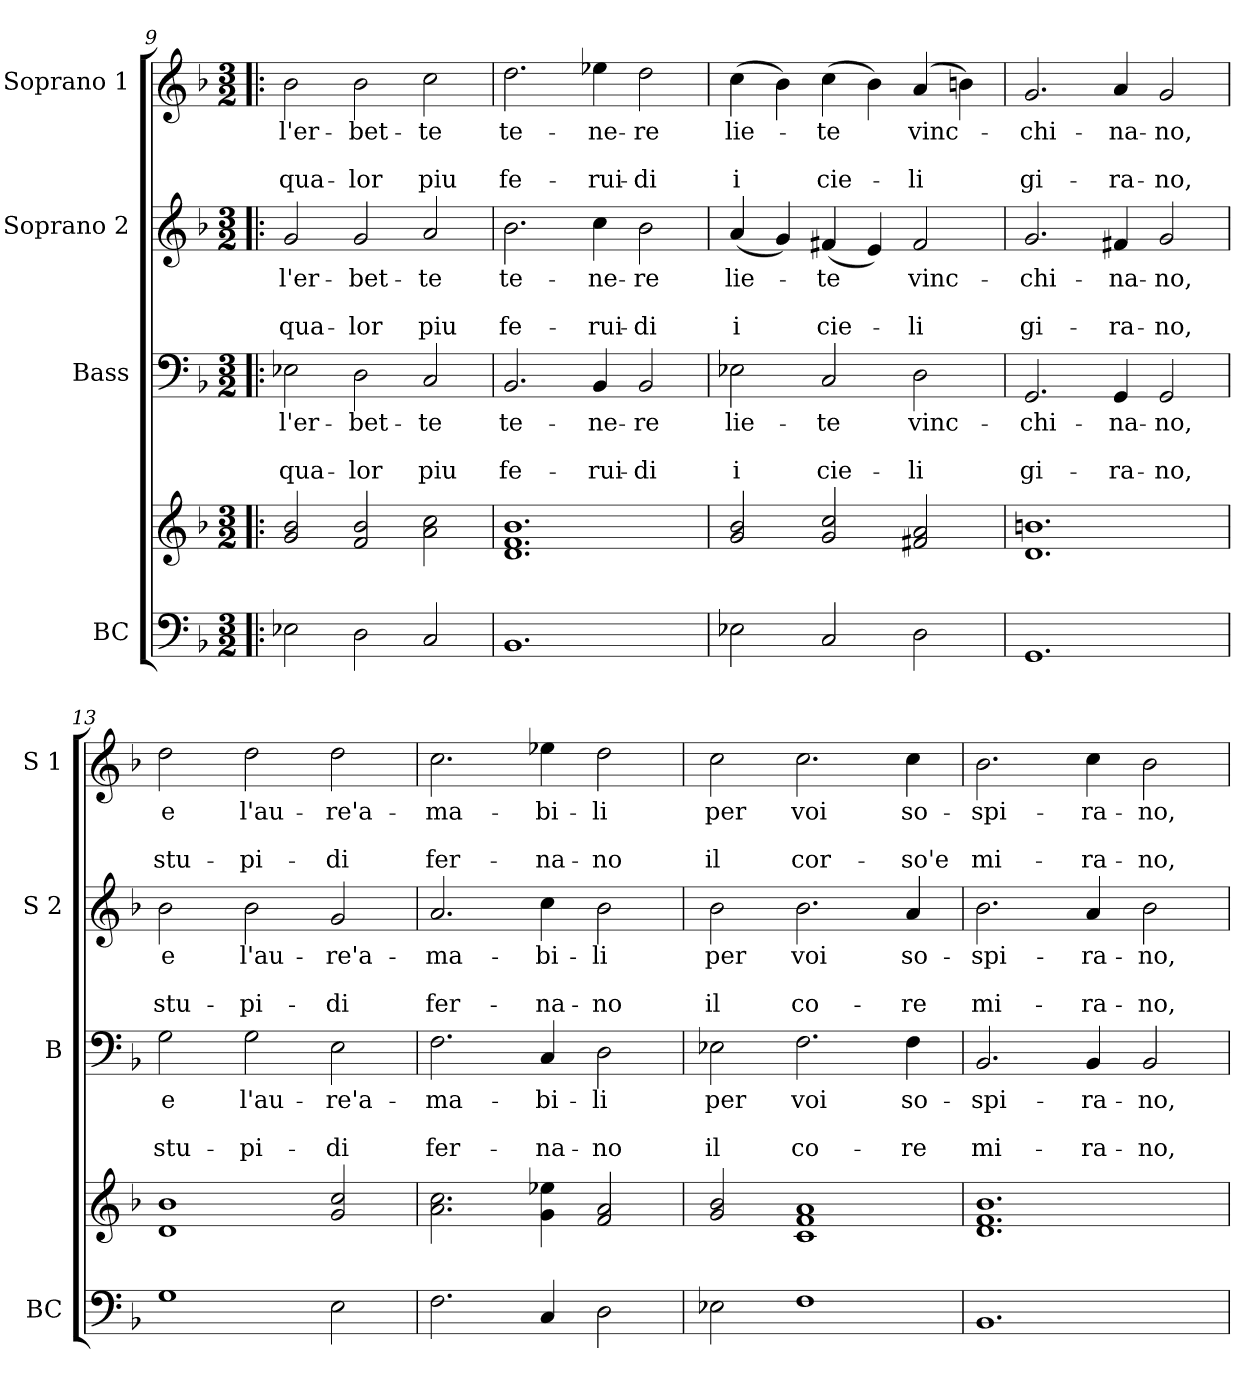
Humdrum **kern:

**kern	**kern	**kern	**text	**text	**text	**kern	**text	**text	**text	**kern	**text	**text	**text
*part4	*part4	*part3	*part3	*part3	*part3	*part2	*part2	*part2	*part2	*part1	*part1	*part1	*part1
*staff5	*staff4	*staff3	*staff3	*staff3	*staff3	*staff2	*staff2	*staff2	*staff2	*staff1	*staff1	*staff1	*staff1
*I"BC	*	*I"Bass	*	*	*	*I"Soprano 2	*	*	*	*I"Soprano 1	*	*	*
*I'BC	*	*I'B	*	*	*	*I'S 2	*	*	*	*I'S 1	*	*	*
*clefF4	*clefG2	*clefF4	*	*	*	*clefG2	*	*	*	*clefG2	*	*	*
*k[b-]	*k[b-]	*k[b-]	*	*	*	*k[b-]	*	*	*	*k[b-]	*	*	*
*F:	*F:	*F:	*	*	*	*F:	*	*	*	*F:	*	*	*
*M3/2	*M3/2	*M3/2	*	*	*	*M3/2	*	*	*	*M3/2	*	*	*
=9!|:	=9!|:	=9!|:	=9!|:	=9!|:	=9!|:	=9!|:	=9!|:	=9!|:	=9!|:	=9!|:	=9!|:	=9!|:	=9!|:
2E-X\	2g/ 2b-/	2E-X\	l'er-	.	qua-	2g/	l'er-	.	qua-	2b-\	l'er-	.	qua-
2D\	2f/ 2b-/	2D\	-bet-	.	-lor	2g/	-bet-	.	-lor	2b-\	-bet-	.	-lor
2C/	2a\ 2cc\	2C/	-te	.	piu	2a/	-te	.	piu	2cc\	-te	.	piu
=10	=10	=10	=10	=10	=10	=10	=10	=10	=10	=10	=10	=10	=10
1.BB-	1.d 1.f 1.b-	2.BB-/	te-	.	fe-	2.b-\	te-	.	fe-	2.dd\	te-	.	fe-
.	.	4BB-/	-ne-	.	-rui-	4cc\	-ne-	.	-rui-	4ee-X\	-ne-	.	-rui-
.	.	2BB-/	-re	.	-di	2b-\	-re	.	-di	2dd\	-re	.	-di
!!LO:PB:g=z
=11	=11	=11	=11	=11	=11	=11	=11	=11	=11	=11	=11	=11	=11
2E-X\	2g/ 2b-/	2E-X\	lie-	.	i	(4a/	lie-	.	i	(4cc\	lie-	.	i
.	.	.	.	.	.	4g/)	.	.	.	4b-\)	.	.	.
2C/	2g/ 2cc/	2C/	-te	.	cie-	(4f#X/	-te	.	cie-	(4cc\	-te	.	cie-
.	.	.	.	.	.	4e/)	.	.	.	4b-\)	.	.	.
2D\	2f#X/ 2a/	2D\	vinc-	.	-li	2f#/	vinc-	.	-li	(4a/	vinc-	.	-li
.	.	.	.	.	.	.	.	.	.	4bn\)	.	.	.
=12	=12	=12	=12	=12	=12	=12	=12	=12	=12	=12	=12	=12	=12
1.GG	1.d 1.bn	2.GG/	-chi-	.	gi-	2.g/	-chi-	.	gi-	2.g/	-chi-	.	gi-
.	.	4GG/	-na-	.	-ra-	4f#X/	-na-	.	-ra-	4a/	-na-	.	-ra-
.	.	2GG/	-no,	.	-no,	2g/	-no,	.	-no,	2g/	-no,	.	-no,
=13	=13	=13	=13	=13	=13	=13	=13	=13	=13	=13	=13	=13	=13
1G	1d 1b-	2G\	e	.	stu-	2b-\	e	.	stu-	2dd\	e	.	stu-
.	.	2G\	l'au-	.	-pi-	2b-\	l'au-	.	-pi-	2dd\	l'au-	.	-pi-
2E\	2g/ 2cc/	2E\	-re'a-	.	-di	2g/	-re'a-	.	-di	2dd\	-re'a-	.	-di
=14	=14	=14	=14	=14	=14	=14	=14	=14	=14	=14	=14	=14	=14
2.F\	2.a\ 2.cc\	2.F\	-ma-	.	fer-	2.a/	-ma-	.	fer-	2.cc\	-ma-	.	fer-
4C/	4g\ 4ee-X\	4C/	-bi-	.	-na-	4cc\	-bi-	.	-na-	4ee-X\	-bi-	.	-na-
2D\	2f/ 2a/	2D\	-li	.	-no	2b-\	-li	.	-no	2dd\	-li	.	-no
=15	=15	=15	=15	=15	=15	=15	=15	=15	=15	=15	=15	=15	=15
2E-X\	2g/ 2b-/	2E-X\	per	.	il	2b-\	per	.	il	2cc\	per	.	il
1F	1c 1f 1a	2.F\	voi	.	co-	2.b-\	voi	.	co-	2.cc\	voi	.	cor-
.	.	4F\	so-	.	-re	4a/	so-	.	-re	4cc\	so-	.	-so'e
!!LO:LB:g=z
=16	=16	=16	=16	=16	=16	=16	=16	=16	=16	=16	=16	=16	=16
1.BB-	1.d 1.f 1.b-	2.BB-/	-spi-	.	mi-	2.b-\	-spi-	.	mi-	2.b-\	-spi-	.	mi-
.	.	4BB-/	-ra-	.	-ra-	4a/	-ra-	.	-ra-	4cc\	-ra-	.	-ra-
.	.	2BB-/	-no,	.	-no,	2b-\	-no,	.	-no,	2b-\	-no,	.	-no,
=	=	=	=	=	=	=	=	=	=	=	=	=	=
*-	*-	*-	*-	*-	*-	*-	*-	*-	*-	*-	*-	*-	*-
